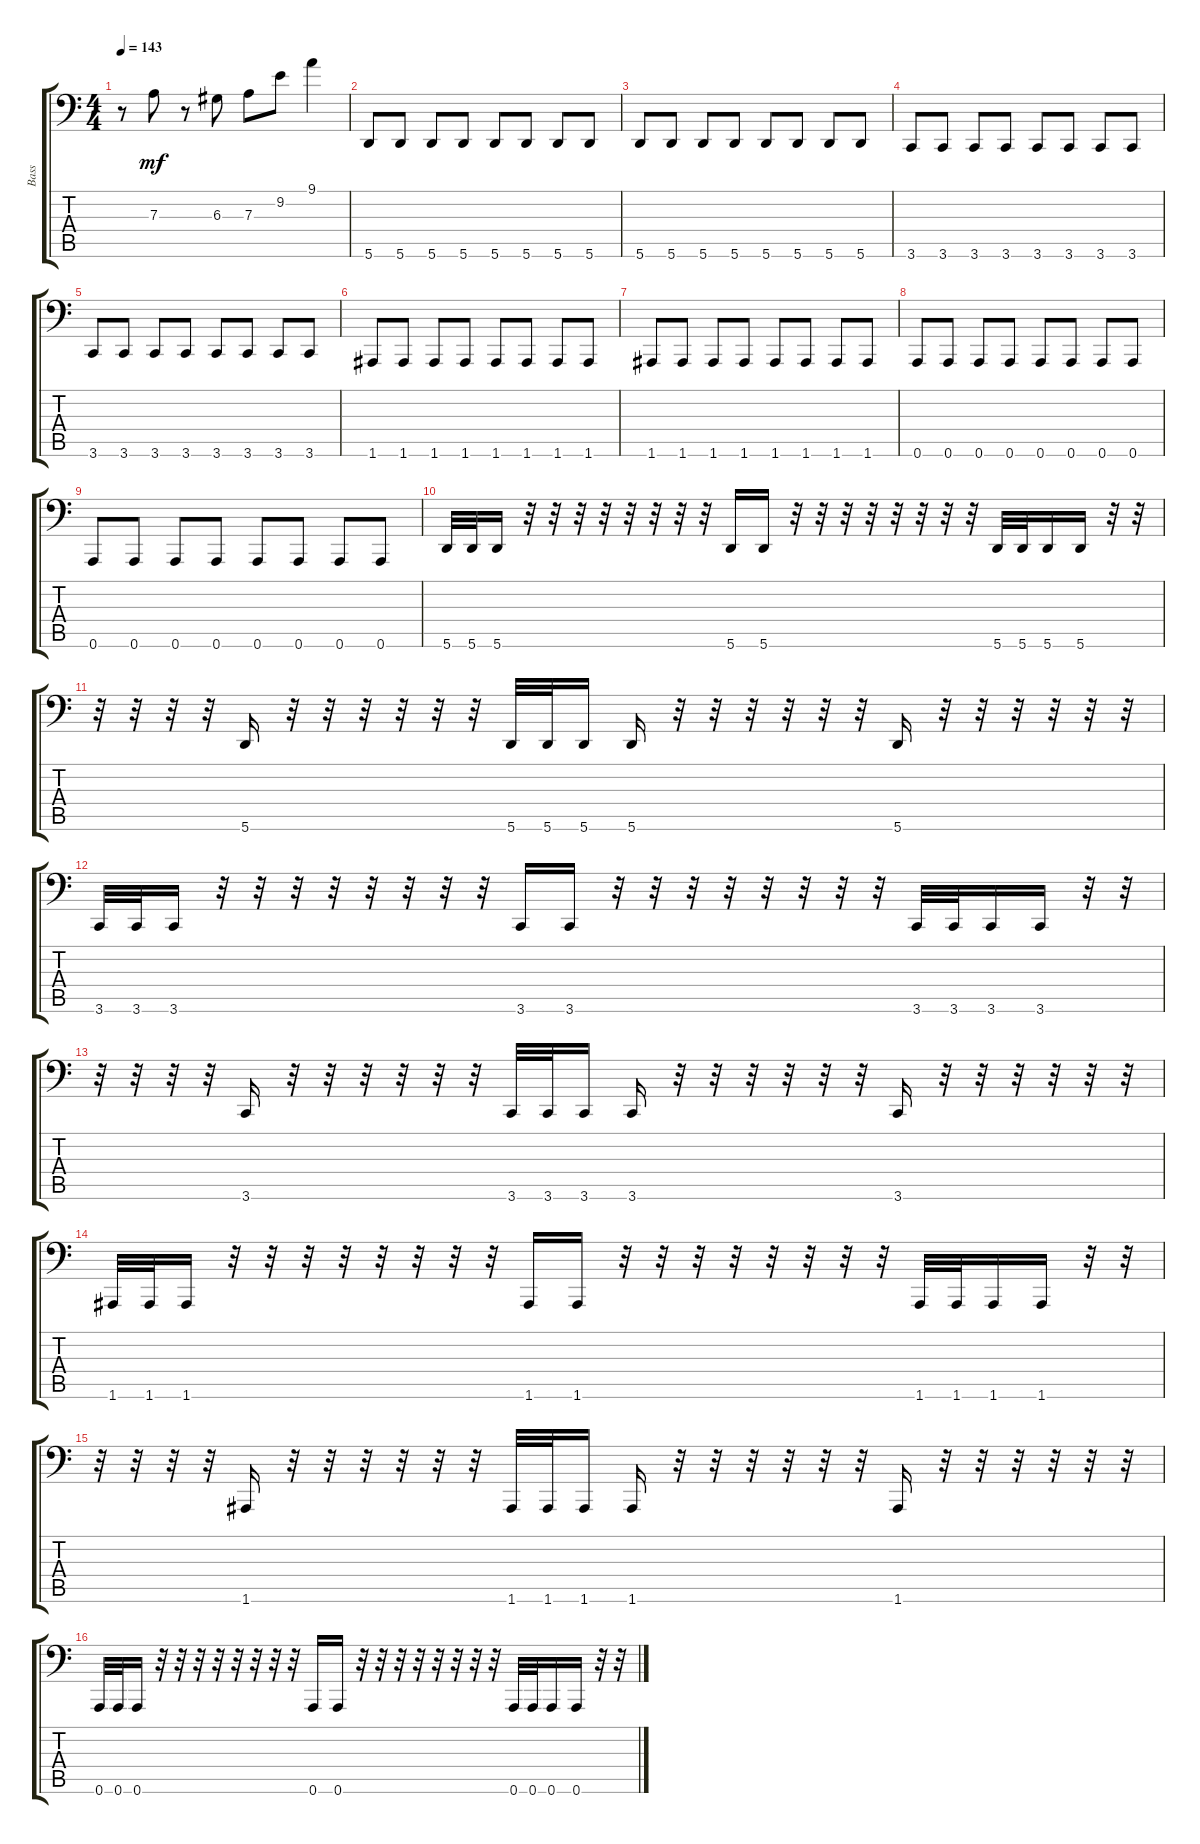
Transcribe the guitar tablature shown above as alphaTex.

\track ("Bass" "Bass") {instrument electricbassfinger}
\staff {score tabs}
\tuning (C3 G2 D2 A1 E1 A0) {hide}
\ts (4 4)
\tempo 143
\clef f4
\ks c
r.8{dy mf} 7.3.8 r.8 6.3.8 7.3.8 9.2.8 9.1.4 |
5.6.8 5.6.8 5.6.8 5.6.8 5.6.8 5.6.8 5.6.8 5.6.8 |
5.6.8 5.6.8 5.6.8 5.6.8 5.6.8 5.6.8 5.6.8 5.6.8 |
3.6.8 3.6.8 3.6.8 3.6.8 3.6.8 3.6.8 3.6.8 3.6.8 |
3.6.8 3.6.8 3.6.8 3.6.8 3.6.8 3.6.8 3.6.8 3.6.8 |
1.6.8 1.6.8 1.6.8 1.6.8 1.6.8 1.6.8 1.6.8 1.6.8 |
1.6.8 1.6.8 1.6.8 1.6.8 1.6.8 1.6.8 1.6.8 1.6.8 |
0.6.8 0.6.8 0.6.8 0.6.8 0.6.8 0.6.8 0.6.8 0.6.8 |
0.6.8 0.6.8 0.6.8 0.6.8 0.6.8 0.6.8 0.6.8 0.6.8 |
5.6.32 5.6.32 5.6.16 r.32 r.32 r.32 r.32 r.32 r.32 r.32 r.32 5.6.16 5.6.16 r.32 r.32 r.32 r.32 r.32 r.32 r.32 r.32 5.6.32 5.6.32 5.6.16 5.6.16 r.32 r.32 |
r.32 r.32 r.32 r.32 5.6.16 r.32 r.32 r.32 r.32 r.32 r.32 5.6.32 5.6.32 5.6.16 5.6.16 r.32 r.32 r.32 r.32 r.32 r.32 5.6.16 r.32 r.32 r.32 r.32 r.32 r.32 |
3.6.32 3.6.32 3.6.16 r.32 r.32 r.32 r.32 r.32 r.32 r.32 r.32 3.6.16 3.6.16 r.32 r.32 r.32 r.32 r.32 r.32 r.32 r.32 3.6.32 3.6.32 3.6.16 3.6.16 r.32 r.32 |
r.32 r.32 r.32 r.32 3.6.16 r.32 r.32 r.32 r.32 r.32 r.32 3.6.32 3.6.32 3.6.16 3.6.16 r.32 r.32 r.32 r.32 r.32 r.32 3.6.16 r.32 r.32 r.32 r.32 r.32 r.32 |
1.6.32 1.6.32 1.6.16 r.32 r.32 r.32 r.32 r.32 r.32 r.32 r.32 1.6.16 1.6.16 r.32 r.32 r.32 r.32 r.32 r.32 r.32 r.32 1.6.32 1.6.32 1.6.16 1.6.16 r.32 r.32 |
r.32 r.32 r.32 r.32 1.6.16 r.32 r.32 r.32 r.32 r.32 r.32 1.6.32 1.6.32 1.6.16 1.6.16 r.32 r.32 r.32 r.32 r.32 r.32 1.6.16 r.32 r.32 r.32 r.32 r.32 r.32 |
0.6.32 0.6.32 0.6.16 r.32 r.32 r.32 r.32 r.32 r.32 r.32 r.32 0.6.16 0.6.16 r.32 r.32 r.32 r.32 r.32 r.32 r.32 r.32 0.6.32 0.6.32 0.6.16 0.6.16 r.32 r.32
